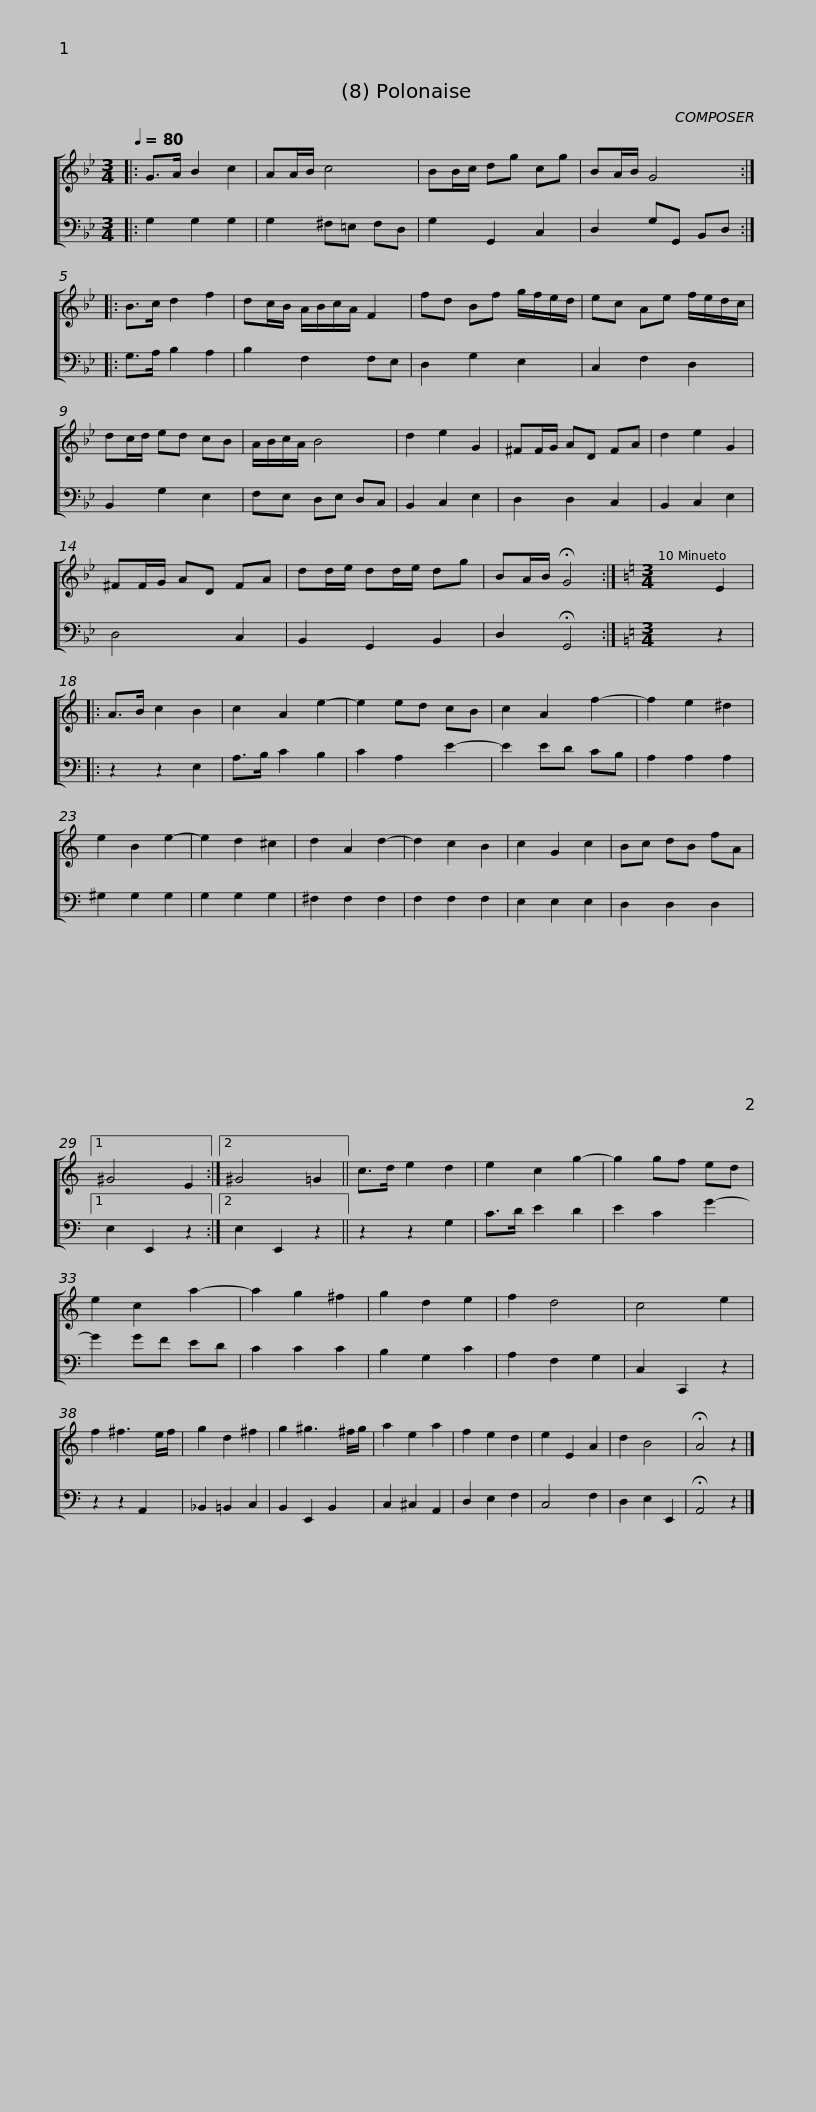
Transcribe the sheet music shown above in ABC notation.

X:1
%%score [ 1 2 ]
L:1/8
Q:1/4=80
M:3/4
I:linebreak $
K:Gmin
V:1 treble
V:2 bass
V:1
|: G>A B2 c2 | AA/B/ c4 | BB/c/ dg cg | BA/B/ G4 :: B>c d2 f2 |$ %5
 dc/B/ A/B/c/A/ F2 | fd Bf g/f/e/d/ | ec Ae f/e/d/c/ | dc/d/ ed cB | A/B/c/A/ B4 | %10
 d2 e2 G2 |$ ^FF/G/ AD FA | d2 e2 G2 | ^FF/G/ AD FA | dd/e/ dd/e/ dg | %15
 BA/B/ !fermata!G4 :|$[K:Amin][M:3/4] x4 E2 |: A>B c2 B2 | c2 A2 e2- | e2 ed cB | %20
 c2 A2 f2- | f2 e2 ^d2 | e2 B2 e2- | e2 d2 ^c2 |$ d2 A2 d2- | %25
 d2 c2 B2 | c2 G2 c2 | Bc dB fA |1 ^G4 E2 :|2 ^G4 =G2 || %30
 c>d e2 d2 | e2 c2 g2- |$ g2 gf ed | e2 c2 a2- | a2 g2 ^f2 | %35
 g2 d2 e2 | f2 d4 | c4 e2 | f2 ^f3 e/f/ |$ g2 d2 ^f2 | %40
 g2 ^g3 ^f/g/ | a2 e2 a2 | f2 e2 d2 | e2 E2 A2 | d2 B4 | %45
 !fermata!A4 z2 |] %46
V:2
|: G,2 G,2 G,2 | G,2 ^F,=E, F,D, | G,2 G,,2 C,2 | D,2 G,G,, B,,D, :: G,>A, B,2 A,2 |$ %5
 B,2 F,2 F,E, | D,2 G,2 E,2 | C,2 F,2 D,2 | B,,2 G,2 E,2 | F,E, D,E, D,C, | %10
 B,,2 C,2 E,2 |$ D,2 D,2 C,2 | B,,2 C,2 E,2 | D,4 C,2 | B,,2 G,,2 B,,2 | %15
 D,2 !fermata!G,,4 :|$[K:Amin][M:3/4] x4 z2 |: z2 z2 E,2 | A,>B, C2 B,2 | C2 A,2 E2- | %20
 E2 ED CB, | A,2 A,2 A,2 | ^G,2 G,2 G,2 | G,2 G,2 G,2 |$ ^F,2 F,2 F,2 | %25
 F,2 F,2 F,2 | E,2 E,2 E,2 | D,2 D,2 D,2 |1 E,2 E,,2 z2 :|2 E,2 E,,2 z2 || %30
 z2 z2 G,2 | C>D E2 D2 |$ E2 C2 G2- | G2 GF ED | C2 C2 C2 | %35
 B,2 G,2 C2 | A,2 F,2 G,2 | C,2 C,,2 z2 | z2 z2 A,,2 |$ _B,,2 =B,,2 C,2 | %40
 B,,2 E,,2 B,,2 | C,2 ^C,2 A,,2 | D,2 E,2 F,2 | C,4 F,2 | D,2 E,2 E,,2 | %45
 !fermata!A,,4 z2 |] %46
